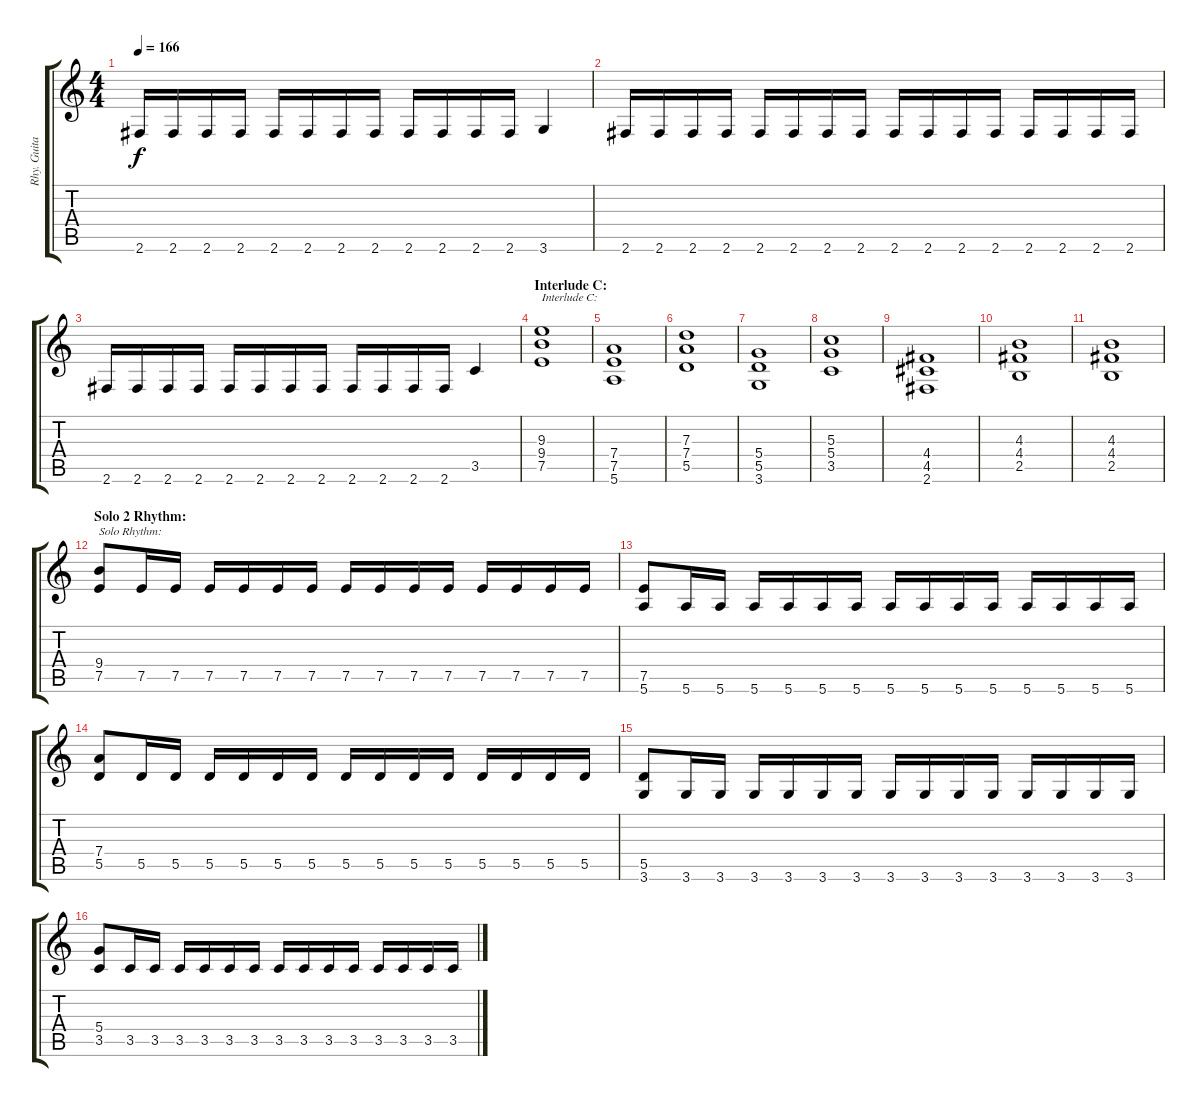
\track ("Rhy. Guitar II" "Rhy. Guita") {instrument distortionguitar}
\staff {score tabs}
\tuning (E4 B3 G3 D3 A2 E2) {hide}
\ts (4 4)
\tempo 166
\clef g2
\ks c
2.6.16{dy f} 2.6.16 2.6.16 2.6.16 2.6.16 2.6.16 2.6.16 2.6.16 2.6.16 2.6.16 2.6.16 2.6.16 3.6.4 |
2.6.16 2.6.16 2.6.16 2.6.16 2.6.16 2.6.16 2.6.16 2.6.16 2.6.16 2.6.16 2.6.16 2.6.16 2.6.16 2.6.16 2.6.16 2.6.16 |
2.6.16 2.6.16 2.6.16 2.6.16 2.6.16 2.6.16 2.6.16 2.6.16 2.6.16 2.6.16 2.6.16 2.6.16 3.5.4 |
\section ("" "Interlude C:")
(9.3 9.4 7.5).1{txt "Interlude C:"} |
(7.4 7.5 5.6).1 |
(7.3 7.4 5.5).1 |
(5.4 5.5 3.6).1 |
(5.3 5.4 3.5).1 |
(4.4 4.5 2.6).1 |
(4.3 4.4 2.5).1 |
(4.3 4.4 2.5).1 |
\section ("" "Solo 2 Rhythm:")
(9.4 7.5).8{txt "Solo Rhythm:"} 7.5.16 7.5.16 7.5.16 7.5.16 7.5.16 7.5.16 7.5.16 7.5.16 7.5.16 7.5.16 7.5.16 7.5.16 7.5.16 7.5.16 |
(7.5 5.6).8 5.6.16 5.6.16 5.6.16 5.6.16 5.6.16 5.6.16 5.6.16 5.6.16 5.6.16 5.6.16 5.6.16 5.6.16 5.6.16 5.6.16 |
(7.4 5.5).8 5.5.16 5.5.16 5.5.16 5.5.16 5.5.16 5.5.16 5.5.16 5.5.16 5.5.16 5.5.16 5.5.16 5.5.16 5.5.16 5.5.16 |
(5.5 3.6).8 3.6.16 3.6.16 3.6.16 3.6.16 3.6.16 3.6.16 3.6.16 3.6.16 3.6.16 3.6.16 3.6.16 3.6.16 3.6.16 3.6.16 |
(5.4 3.5).8 3.5.16 3.5.16 3.5.16 3.5.16 3.5.16 3.5.16 3.5.16 3.5.16 3.5.16 3.5.16 3.5.16 3.5.16 3.5.16 3.5.16
